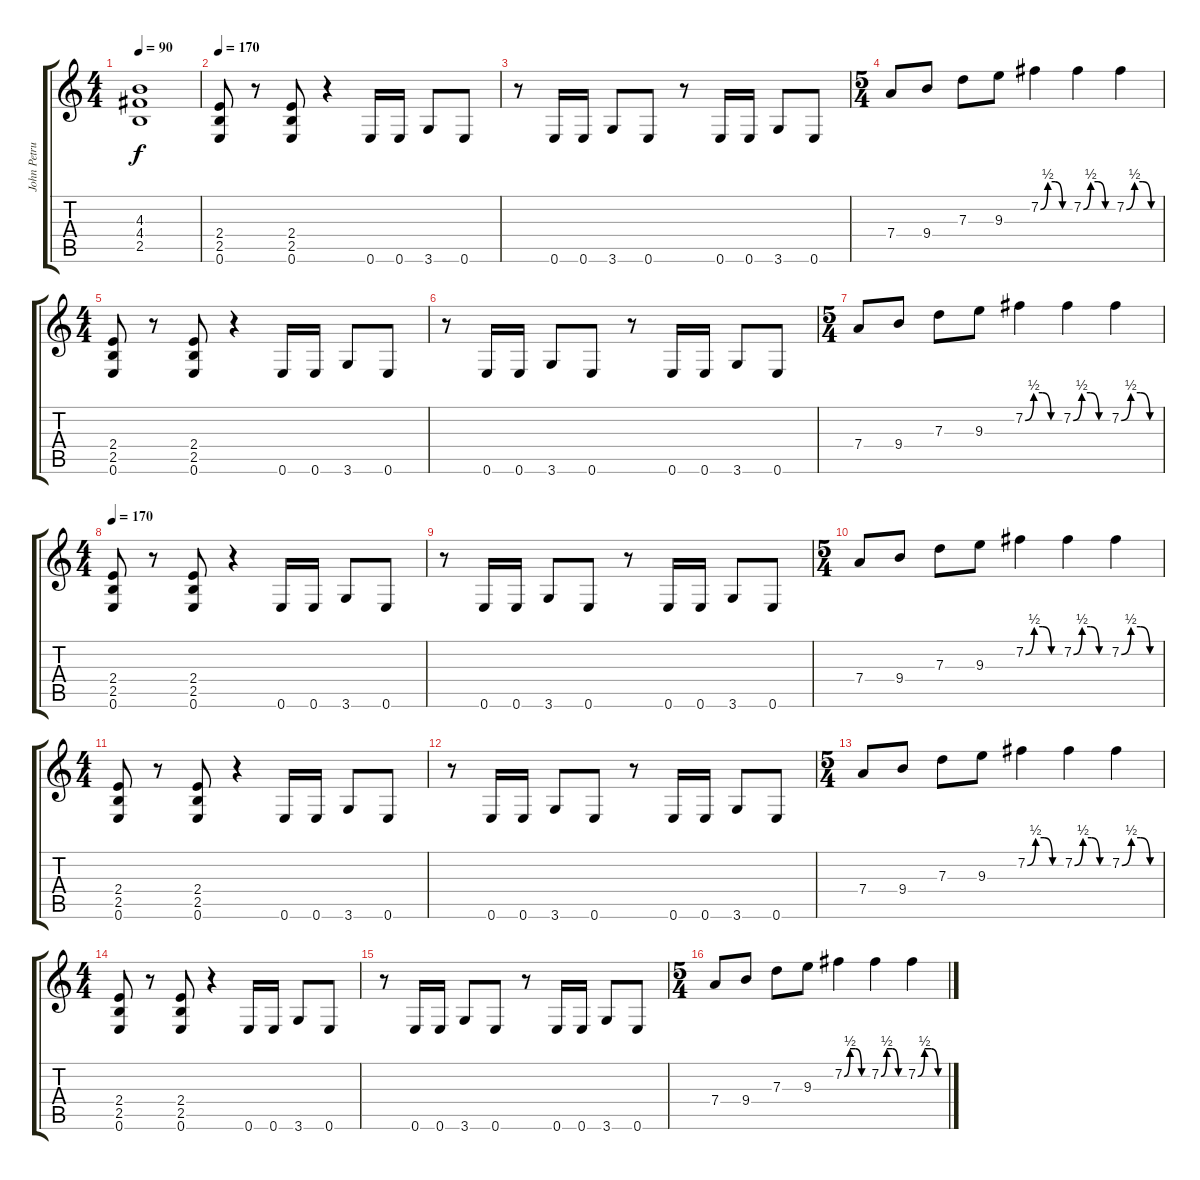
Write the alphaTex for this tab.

\track ("John Petrucci" "John Petru") {instrument distortionguitar}
\staff {score tabs}
\tuning (E4 B3 G3 D3 A2 E2) {hide}
\ts (4 4)
\tempo 90
\clef g2
\ks c
(4.3{t} 4.4{t} 2.5{t}).1{dy f} |
\tempo 170
(2.4 2.5 0.6).8 r.8 (2.4 2.5 0.6).8 r.4 0.6.16 0.6.16 3.6.8 0.6.8 |
r.8 0.6.16 0.6.16 3.6.8 0.6.8 r.8 0.6.16 0.6.16 3.6.8 0.6.8 |
\ts (5 4)
7.4.8 9.4.8 7.3.8 9.3.8 7.2{be (custom 0 0 15 2 30 2 45 0 60 0)}.4 7.2{be (custom 0 0 15 2 30 2 45 0 60 0)}.4 7.2{be (custom 0 0 15 2 30 2 45 0 60 0)}.4 |
\ts (4 4)
(2.4 2.5 0.6).8 r.8 (2.4 2.5 0.6).8 r.4 0.6.16 0.6.16 3.6.8 0.6.8 |
r.8 0.6.16 0.6.16 3.6.8 0.6.8 r.8 0.6.16 0.6.16 3.6.8 0.6.8 |
\ts (5 4)
7.4.8 9.4.8 7.3.8 9.3.8 7.2{be (custom 0 0 15 2 30 2 45 0 60 0)}.4 7.2{be (custom 0 0 15 2 30 2 45 0 60 0)}.4 7.2{be (custom 0 0 15 2 30 2 45 0 60 0)}.4 |
\ts (4 4)
\tempo 170
(2.4 2.5 0.6).8 r.8 (2.4 2.5 0.6).8 r.4 0.6.16 0.6.16 3.6.8 0.6.8 |
r.8 0.6.16 0.6.16 3.6.8 0.6.8 r.8 0.6.16 0.6.16 3.6.8 0.6.8 |
\ts (5 4)
7.4.8 9.4.8 7.3.8 9.3.8 7.2{be (custom 0 0 15 2 30 2 45 0 60 0)}.4 7.2{be (custom 0 0 15 2 30 2 45 0 60 0)}.4 7.2{be (custom 0 0 15 2 30 2 45 0 60 0)}.4 |
\ts (4 4)
(2.4 2.5 0.6).8 r.8 (2.4 2.5 0.6).8 r.4 0.6.16 0.6.16 3.6.8 0.6.8 |
r.8 0.6.16 0.6.16 3.6.8 0.6.8 r.8 0.6.16 0.6.16 3.6.8 0.6.8 |
\ts (5 4)
7.4.8 9.4.8 7.3.8 9.3.8 7.2{be (custom 0 0 15 2 30 2 45 0 60 0)}.4 7.2{be (custom 0 0 15 2 30 2 45 0 60 0)}.4 7.2{be (custom 0 0 15 2 30 2 45 0 60 0)}.4 |
\ts (4 4)
(2.4 2.5 0.6).8 r.8 (2.4 2.5 0.6).8 r.4 0.6.16 0.6.16 3.6.8 0.6.8 |
r.8 0.6.16 0.6.16 3.6.8 0.6.8 r.8 0.6.16 0.6.16 3.6.8 0.6.8 |
\ts (5 4)
7.4.8 9.4.8 7.3.8 9.3.8 7.2{be (custom 0 0 15 2 30 2 45 0 60 0)}.4 7.2{be (custom 0 0 15 2 30 2 45 0 60 0)}.4 7.2{be (custom 0 0 15 2 30 2 45 0 60 0)}.4
